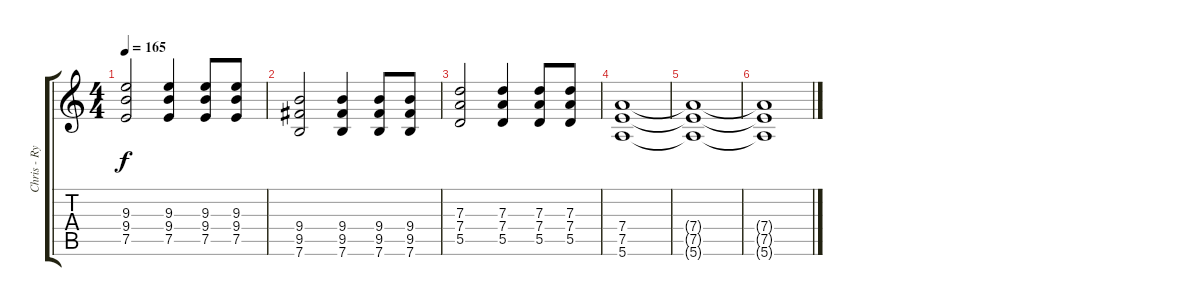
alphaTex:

\track ("Chris - Rythm Guitar" "Chris - Ry") {instrument distortionguitar}
\staff {score tabs}
\tuning (E4 B3 G3 D3 A2 E2) {hide}
\ts (4 4)
\tempo 165
\clef g2
\ks c
(9.3 9.4 7.5).2{dy f} (9.3 9.4 7.5).4 (9.3 9.4 7.5).8 (9.3 9.4 7.5).8 |
(9.4 9.5 7.6).2 (9.4 9.5 7.6).4 (9.4 9.5 7.6).8 (9.4 9.5 7.6).8 |
(7.3 7.4 5.5).2 (7.3 7.4 5.5).4 (7.3 7.4 5.5).8 (7.3 7.4 5.5).8 |
(7.4 7.5 5.6).1 |
(7.4{t} 7.5{t} 5.6{t}).1 |
(7.4{t} 7.5{t} 5.6{t}).1
